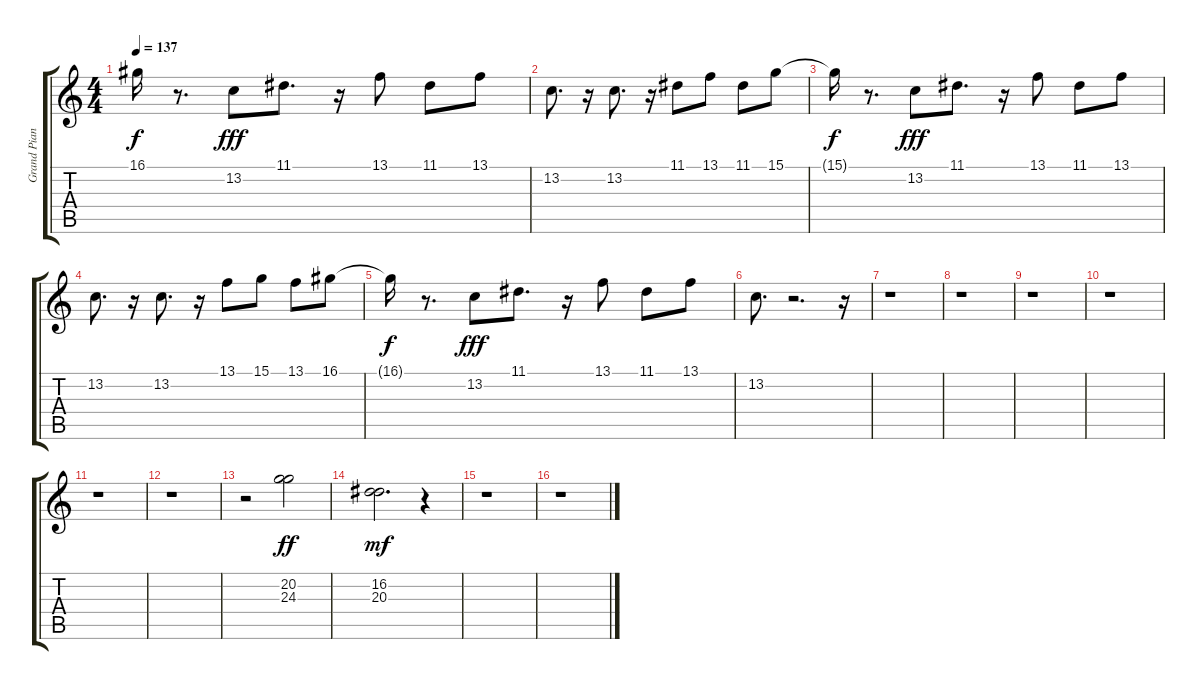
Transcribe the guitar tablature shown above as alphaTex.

\track ("Grand Piano-1" "Grand Pian") {instrument acousticgrandpiano}
\staff {score tabs}
\tuning (E4 B3 G3 D3 A2 E2) {hide}
\ts (4 4)
\tempo 137
\clef g2
\ks c
16.1{t}.16{dy f} r.8{d} 13.2.8{dy fff} 11.1.8{d} r.16 13.1.8 11.1.8 13.1.8 |
13.2.8{d} r.16 13.2.8{d} r.16 11.1.8 13.1.8 11.1.8 15.1.8 |
15.1{t}.16{dy f} r.8{d} 13.2.8{dy fff} 11.1.8{d} r.16 13.1.8 11.1.8 13.1.8 |
13.2.8{d} r.16 13.2.8{d} r.16 13.1.8 15.1.8 13.1.8 16.1.8 |
16.1{t}.16{dy f} r.8{d} 13.2.8{dy fff} 11.1.8{d} r.16 13.1.8 11.1.8 13.1.8 |
13.2.8{d} r.2{d} r.16 |
r.1 |
r.1 |
r.1 |
r.1 |
r.1 |
r.1 |
r.2{instrument synthstrings1} (20.2 24.3).2{dy ff} |
(16.2 20.3).2{d dy mf} r.4 |
r.1 |
r.1
